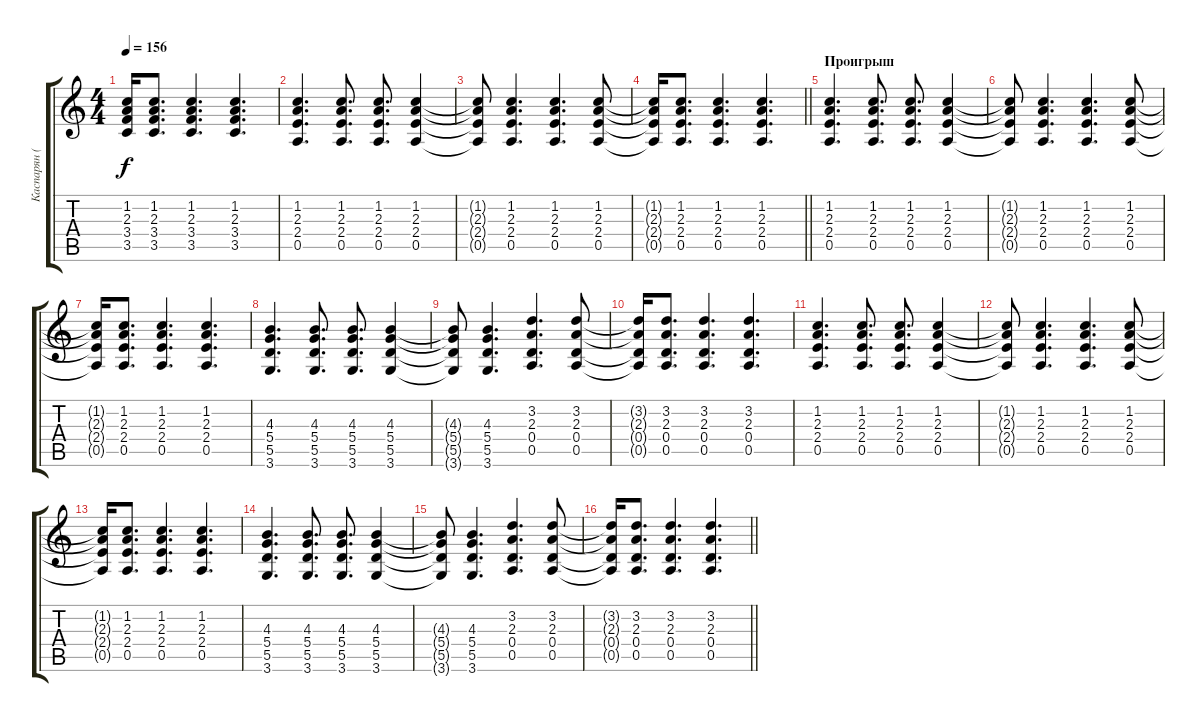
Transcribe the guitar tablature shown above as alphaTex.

\track ("Каспарян (Ритм)" "Каспарян (") {instrument acousticguitarnylon}
\staff {score tabs}
\tuning (E4 B3 G3 D3 A2 E2) {hide}
\ts (4 4)
\tempo 156
\clef g2
\ks c
(1.2{t} 2.3{t} 3.4{t} 3.5{t}).16{dy f} (1.2 2.3 3.4 3.5).8{d} (1.2 2.3 3.4 3.5).4{d} (1.2 2.3 3.4 3.5).4{d} |
(1.2 2.3 2.4 0.5).4{d} (1.2 2.3 2.4 0.5).8{d} (1.2 2.3 2.4 0.5).8{d} (1.2 2.3 2.4 0.5).4 |
(1.2{t} 2.3{t} 2.4{t} 0.5{t}).8 (1.2 2.3 2.4 0.5).4{d} (1.2 2.3 2.4 0.5).4{d} (1.2 2.3 2.4 0.5).8 |
\barLineRight lightlight
(1.2{t} 2.3{t} 2.4{t} 0.5{t}).16 (1.2 2.3 2.4 0.5).8{d} (1.2 2.3 2.4 0.5).4{d} (1.2 2.3 2.4 0.5).4{d} |
\section ("" "Проигрыш")
(1.2 2.3 2.4 0.5).4{d} (1.2 2.3 2.4 0.5).8{d} (1.2 2.3 2.4 0.5).8{d} (1.2 2.3 2.4 0.5).4 |
(1.2{t} 2.3{t} 2.4{t} 0.5{t}).8 (1.2 2.3 2.4 0.5).4{d} (1.2 2.3 2.4 0.5).4{d} (1.2 2.3 2.4 0.5).8 |
(1.2{t} 2.3{t} 2.4{t} 0.5{t}).16 (1.2 2.3 2.4 0.5).8{d} (1.2 2.3 2.4 0.5).4{d} (1.2 2.3 2.4 0.5).4{d} |
(4.3 5.4 5.5 3.6).4{d} (4.3 5.4 5.5 3.6).8{d} (4.3 5.4 5.5 3.6).8{d} (4.3 5.4 5.5 3.6).4 |
(4.3{t} 5.4{t} 5.5{t} 3.6{t}).8 (4.3 5.4 5.5 3.6).4{d} (3.2 2.3 0.4 0.5).4{d} (3.2 2.3 0.4 0.5).8 |
(3.2{t} 2.3{t} 0.4{t} 0.5{t}).16 (3.2 2.3 0.4 0.5).8{d} (3.2 2.3 0.4 0.5).4{d} (3.2 2.3 0.4 0.5).4{d} |
(1.2 2.3 2.4 0.5).4{d} (1.2 2.3 2.4 0.5).8{d} (1.2 2.3 2.4 0.5).8{d} (1.2 2.3 2.4 0.5).4 |
(1.2{t} 2.3{t} 2.4{t} 0.5{t}).8 (1.2 2.3 2.4 0.5).4{d} (1.2 2.3 2.4 0.5).4{d} (1.2 2.3 2.4 0.5).8 |
(1.2{t} 2.3{t} 2.4{t} 0.5{t}).16 (1.2 2.3 2.4 0.5).8{d} (1.2 2.3 2.4 0.5).4{d} (1.2 2.3 2.4 0.5).4{d} |
(4.3 5.4 5.5 3.6).4{d} (4.3 5.4 5.5 3.6).8{d} (4.3 5.4 5.5 3.6).8{d} (4.3 5.4 5.5 3.6).4 |
(4.3{t} 5.4{t} 5.5{t} 3.6{t}).8 (4.3 5.4 5.5 3.6).4{d} (3.2 2.3 0.4 0.5).4{d} (3.2 2.3 0.4 0.5).8 |
\barLineRight lightlight
(3.2{t} 2.3{t} 0.4{t} 0.5{t}).16 (3.2 2.3 0.4 0.5).8{d} (3.2 2.3 0.4 0.5).4{d} (3.2 2.3 0.4 0.5).4{d}
